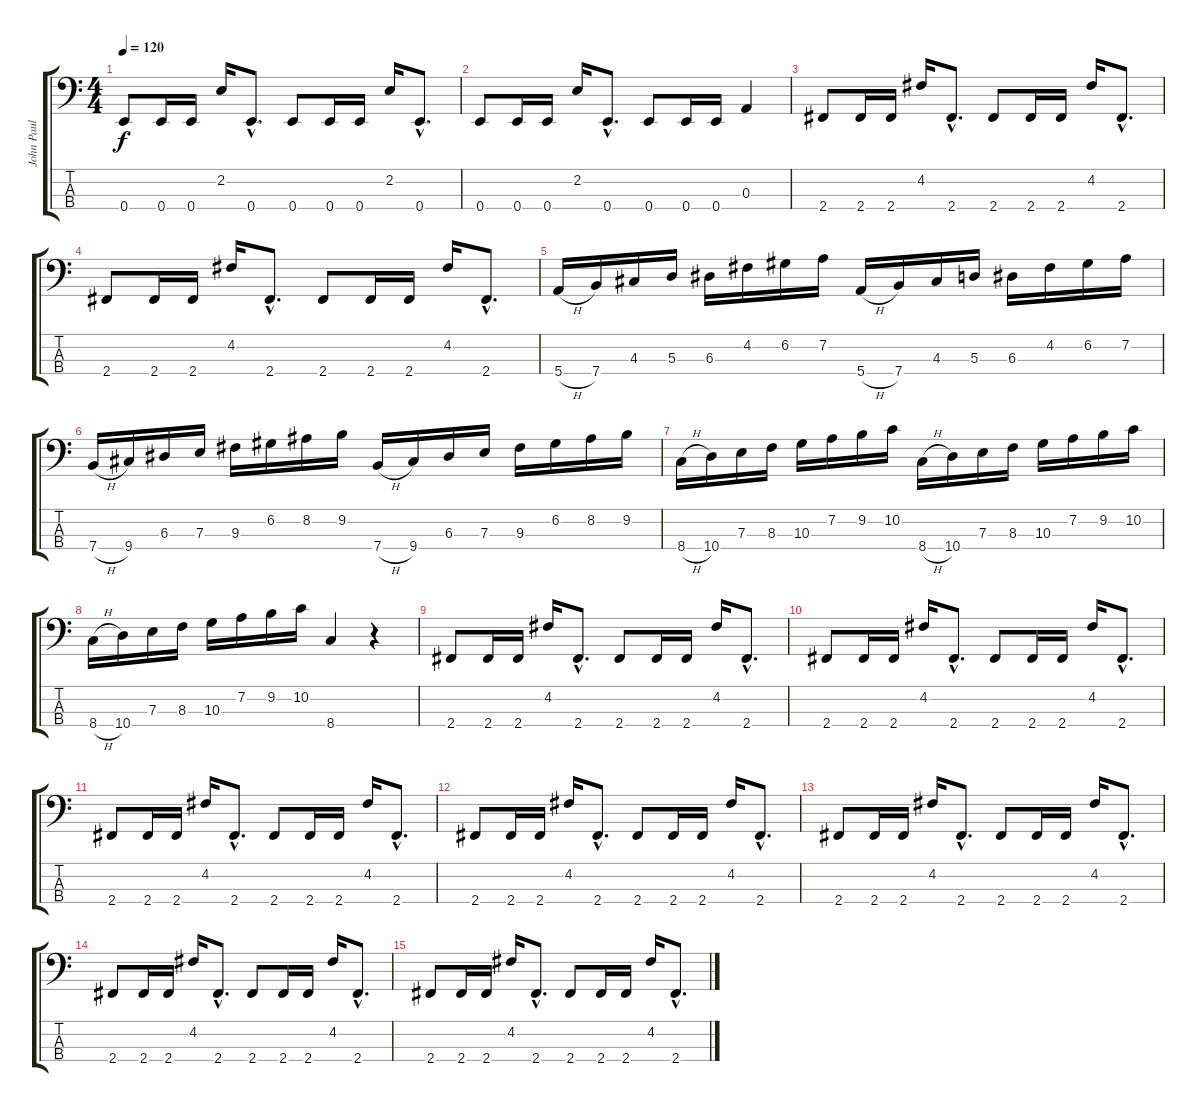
\track ("John Paul Jones" "John Paul ") {instrument electricbasspick}
\staff {score tabs}
\tuning (G2 D2 A1 E1) {hide}
\ts (4 4)
\tempo 120
\clef f4
\ks c
0.4.8{dy f} 0.4.16 0.4.16 2.2.16 0.4{hac}.8{d} 0.4.8 0.4.16 0.4.16 2.2.16 0.4{hac}.8{d} |
0.4.8 0.4.16 0.4.16 2.2.16 0.4{hac}.8{d} 0.4.8 0.4.16 0.4.16 0.3.4 |
2.4.8 2.4.16 2.4.16 4.2.16 2.4{hac}.8{d} 2.4.8 2.4.16 2.4.16 4.2.16 2.4{hac}.8{d} |
2.4.8 2.4.16 2.4.16 4.2.16 2.4{hac}.8{d} 2.4.8 2.4.16 2.4.16 4.2.16 2.4{hac}.8{d} |
5.4{h}.16 7.4.16 4.3.16 5.3.16 6.3.16 4.2.16 6.2.16 7.2.16 5.4{h}.16 7.4.16 4.3.16 5.3.16 6.3.16 4.2.16 6.2.16 7.2.16 |
7.4{h}.16 9.4.16 6.3.16 7.3.16 9.3.16 6.2.16 8.2.16 9.2.16 7.4{h}.16 9.4.16 6.3.16 7.3.16 9.3.16 6.2.16 8.2.16 9.2.16 |
8.4{h}.16 10.4.16 7.3.16 8.3.16 10.3.16 7.2.16 9.2.16 10.2.16 8.4{h}.16 10.4.16 7.3.16 8.3.16 10.3.16 7.2.16 9.2.16 10.2.16 |
8.4{h}.16 10.4.16 7.3.16 8.3.16 10.3.16 7.2.16 9.2.16 10.2.16 8.4.4 r.4 |
2.4.8 2.4.16 2.4.16 4.2.16 2.4{hac}.8{d} 2.4.8 2.4.16 2.4.16 4.2.16 2.4{hac}.8{d} |
2.4.8 2.4.16 2.4.16 4.2.16 2.4{hac}.8{d} 2.4.8 2.4.16 2.4.16 4.2.16 2.4{hac}.8{d} |
2.4.8 2.4.16 2.4.16 4.2.16 2.4{hac}.8{d} 2.4.8 2.4.16 2.4.16 4.2.16 2.4{hac}.8{d} |
2.4.8 2.4.16 2.4.16 4.2.16 2.4{hac}.8{d} 2.4.8 2.4.16 2.4.16 4.2.16 2.4{hac}.8{d} |
2.4.8 2.4.16 2.4.16 4.2.16 2.4{hac}.8{d} 2.4.8 2.4.16 2.4.16 4.2.16 2.4{hac}.8{d} |
2.4.8 2.4.16 2.4.16 4.2.16 2.4{hac}.8{d} 2.4.8 2.4.16 2.4.16 4.2.16 2.4{hac}.8{d} |
2.4.8 2.4.16 2.4.16 4.2.16 2.4{hac}.8{d} 2.4.8 2.4.16 2.4.16 4.2.16 2.4{hac}.8{d}
